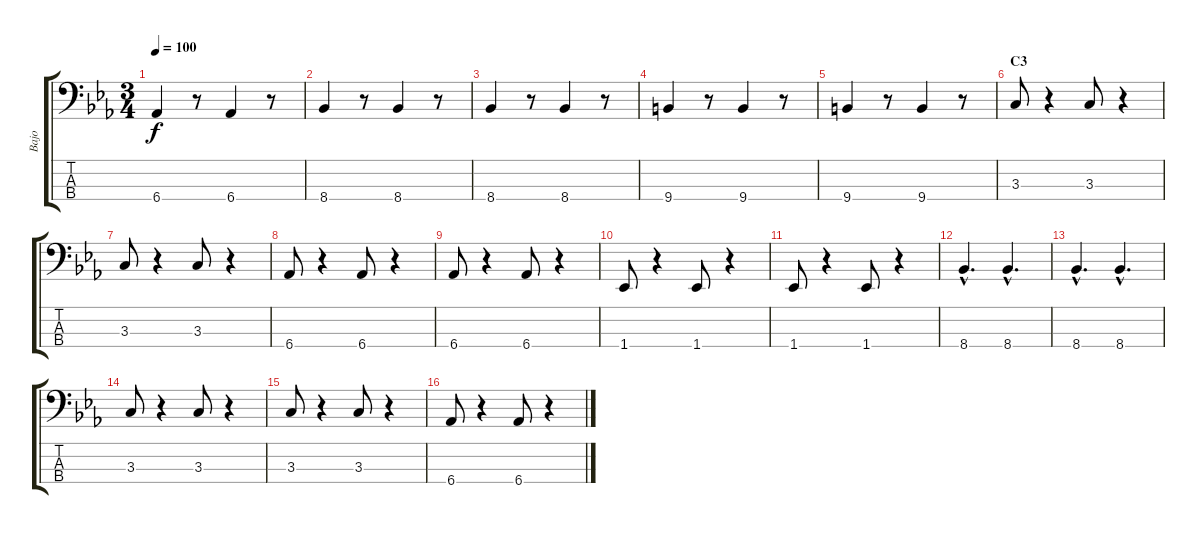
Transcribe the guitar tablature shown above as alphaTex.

\track ("Bajo" "Bajo") {instrument electricbasspick}
\staff {score tabs}
\tuning (G2 D2 A1 D1) {hide}
\ts (3 4)
\tempo 100
\clef f4
\ks eb
6.4.4{dy f} r.8 6.4.4 r.8 |
8.4.4 r.8 8.4.4 r.8 |
8.4.4 r.8 8.4.4 r.8 |
9.4.4 r.8 9.4.4 r.8 |
9.4.4 r.8 9.4.4 r.8 |
\section ("" "C3")
3.3.8 r.4 3.3.8 r.4 |
3.3.8 r.4 3.3.8 r.4 |
6.4.8 r.4 6.4.8 r.4 |
6.4.8 r.4 6.4.8 r.4 |
1.4.8 r.4 1.4.8 r.4 |
1.4.8 r.4 1.4.8 r.4 |
8.4{hac}.4{d} 8.4{hac}.4{d} |
8.4{hac}.4{d} 8.4{hac}.4{d} |
3.3.8 r.4 3.3.8 r.4 |
3.3.8 r.4 3.3.8 r.4 |
6.4.8 r.4 6.4.8 r.4
